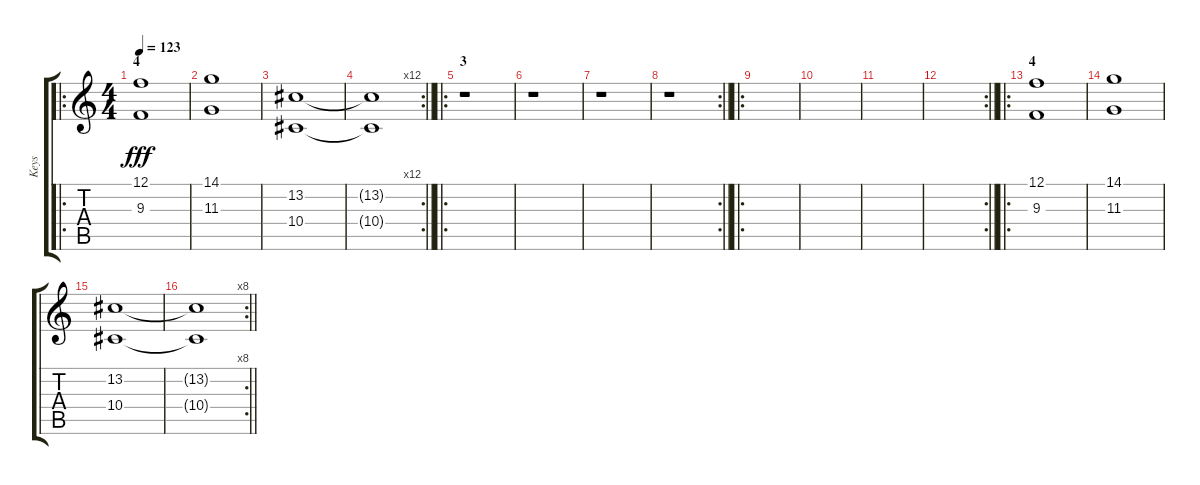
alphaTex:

\track ("Keys" "Keys") {instrument flute}
\staff {score tabs}
\tuning (F4 C4 Ab3 Eb3 Bb2 F2) {hide}
\ro
\ts (4 4)
\section ("" "4")
\tempo 123
\clef g2
\ks c
(12.1 9.3).1{dy fff} |
(14.1 11.3).1 |
(13.2 10.4).1 |
\rc 12
\barLineRight lightlight
(13.2{t} 10.4{t}).1 |
\ro
\section ("" "3")
r.1 |
r.1 |
r.1 |
\rc 2
\barLineRight lightlight
r.1 |
\ro
\section ("" "")
|
|
|
\rc 2
\barLineRight lightlight
|
\ro
\section ("" "4")
(12.1 9.3).1 |
(14.1 11.3).1 |
(13.2 10.4).1 |
\rc 8
\barLineRight lightlight
(13.2{t} 10.4{t}).1
